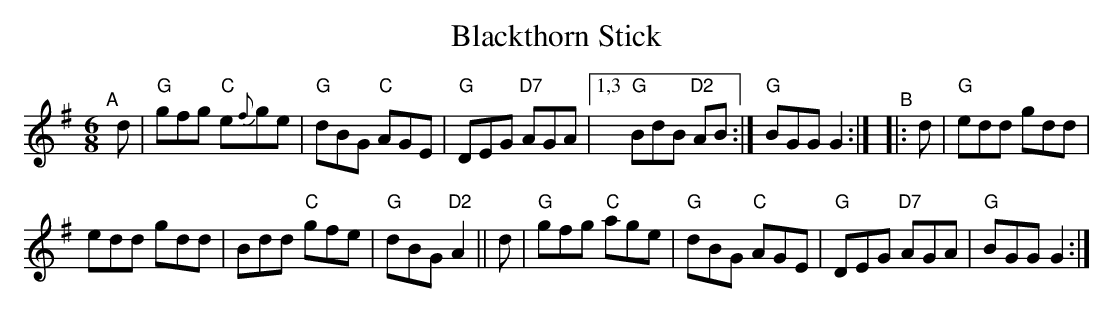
X:1
T: Blackthorn Stick
M: 6/8
L: 1/8
K: G
"^A"[|]\
d | "G"gfg "C"e{f}ge | "G"dBG "C"AGE | "G"DEG "D7"AGA |[1,3 "G"BdB "D2"AB :| "G"BGG G2 :| "^B"|: d | "G"edd gdd |
edd gdd | Bdd "C"gfe | "G"dBG "D2"A2 || d| "G"gfg "C"age | "G"dBG "C"AGE | "G"DEG "D7"AGA | "G"BGG G2 :|
